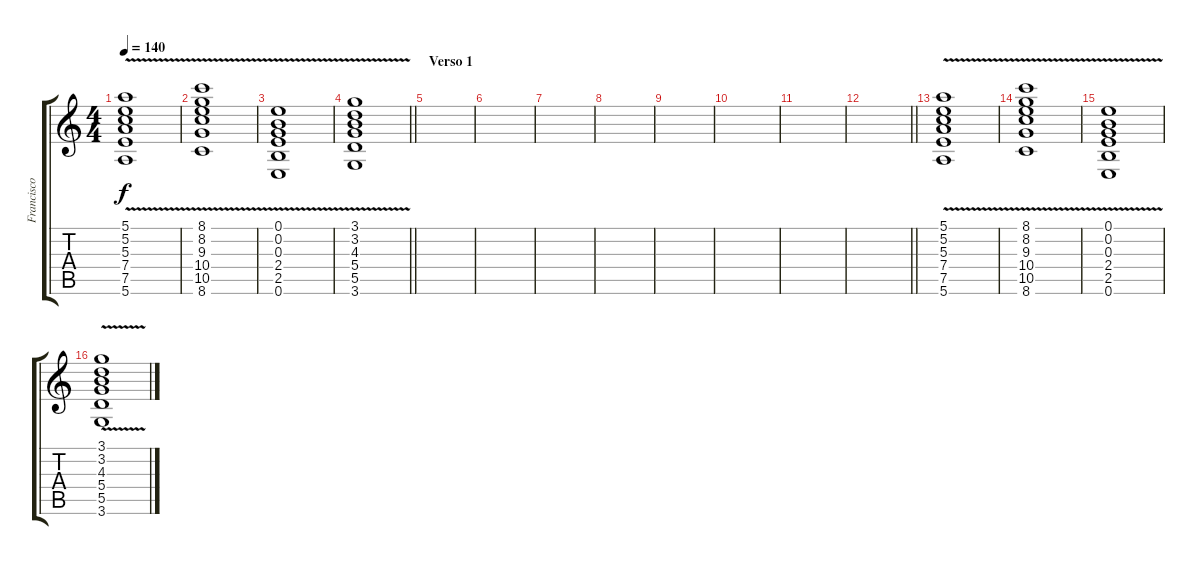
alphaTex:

\track ("Francisco Durán" "Francisco ") {instrument overdrivenguitar}
\staff {score tabs}
\tuning (E4 B3 G3 D3 A2 E2) {hide}
\ts (4 4)
\tempo 140
\clef g2
\ks c
(5.1{v} 5.2{v} 5.3{v} 7.4{v} 7.5{v} 5.6{v}).1{dy f} |
(8.1{v} 8.2{v} 9.3{v} 10.4{v} 10.5{v} 8.6{v}).1 |
(0.1{v} 0.2{v} 0.3{v} 2.4 2.5{v} 0.6{v}).1 |
\barLineRight lightlight
(3.1{v} 3.2{v} 4.3{v} 5.4{v} 5.5{v} 3.6{v}).1 |
\section ("" "Verso 1")
|
|
|
|
|
|
|
\barLineRight lightlight
|
(5.1{v} 5.2{v} 5.3{v} 7.4{v} 7.5{v} 5.6{v}).1 |
(8.1{v} 8.2{v} 9.3{v} 10.4{v} 10.5{v} 8.6{v}).1 |
(0.1{v} 0.2{v} 0.3{v} 2.4 2.5{v} 0.6{v}).1 |
(3.1{v} 3.2{v} 4.3{v} 5.4{v} 5.5{v} 3.6{v}).1
